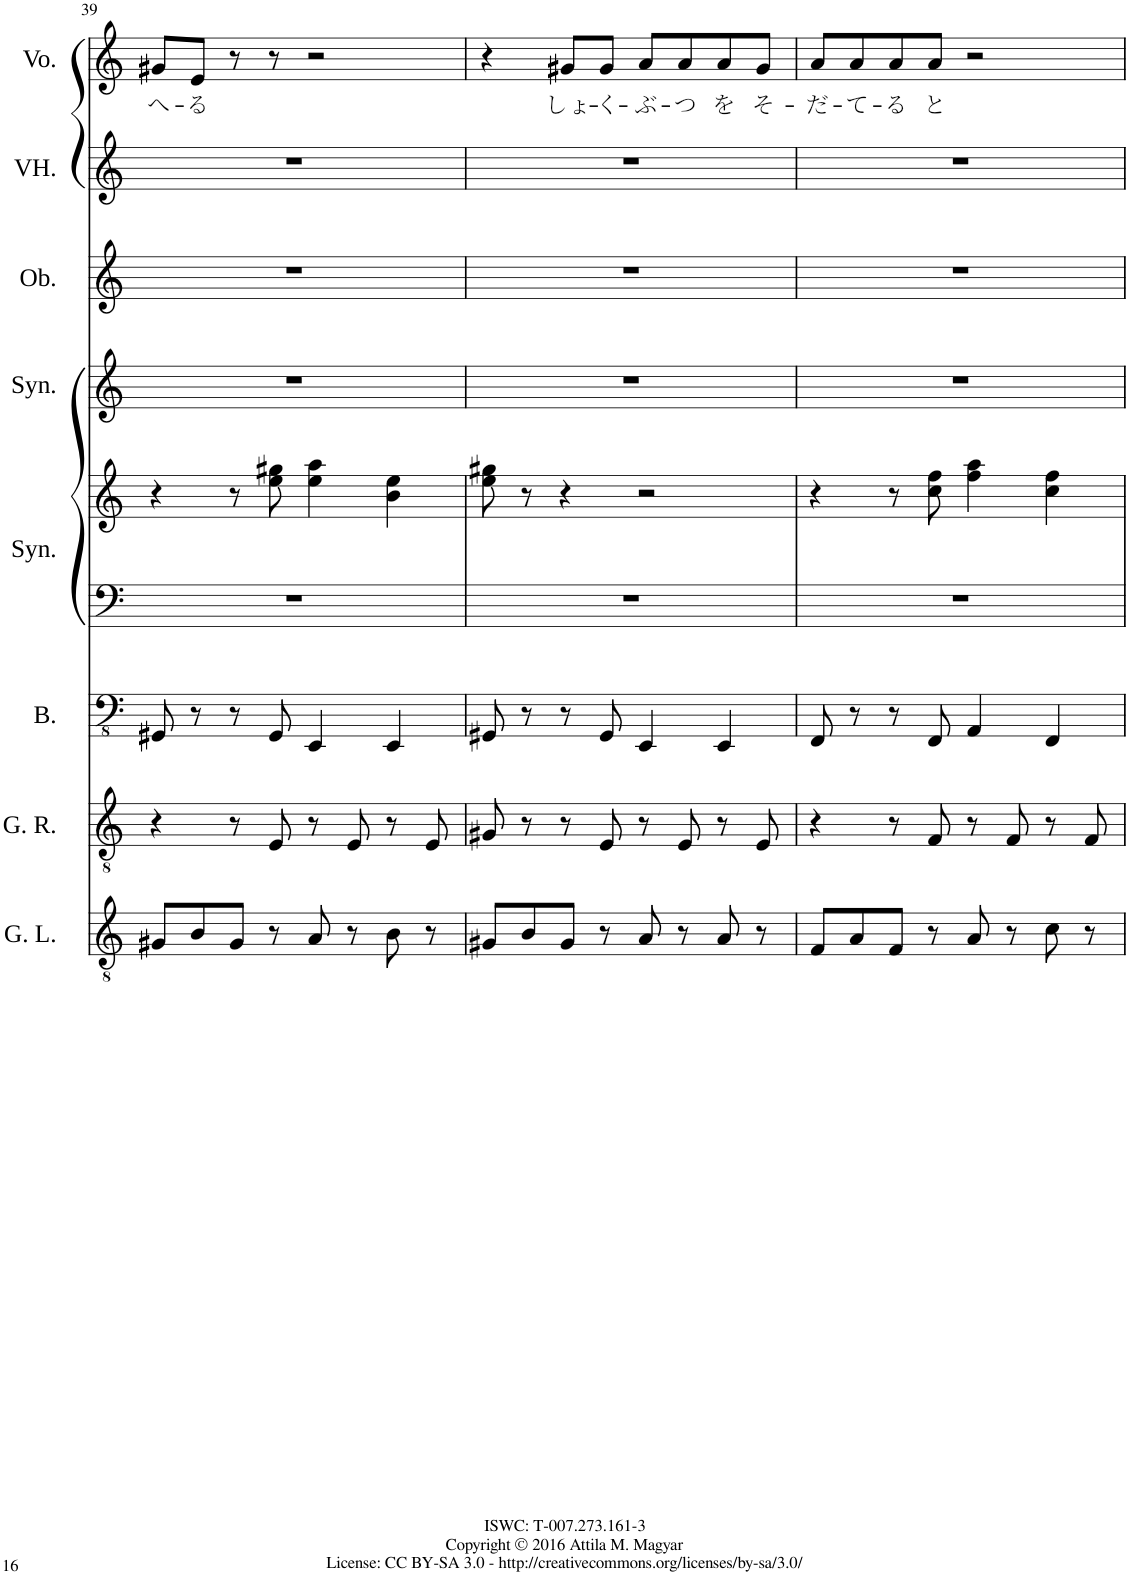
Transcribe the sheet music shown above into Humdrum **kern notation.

**kern	**kern	**kern	**kern	**kern	**kern	**kern	**kern	**kern	**text
*part8	*part7	*part6	*part5	*part5	*part4	*part3	*part2	*part1	*part1
*staff9	*staff8	*staff7	*staff6	*staff5	*staff4	*staff3	*staff2	*staff1	*staff1
*I"Guitar Left	*I"Guitar Right	*I"Bass	*I"Synthesizer	*	*I"Synthesizer	*I"Oboe	*I"Voice Harmony	*I"Voice	*
*I'G. L.	*I'G. R.	*I'B.	*I'Syn.	*	*I'Syn.	*I'Ob.	*I'VH.	*I'Vo.	*
!!LO:PB:g=z
*clefGv2	*clefGv2	*clefFv4	*clefF4	*clefG2	*clefG2	*clefG2	*clefG2	*clefG2	*
*k[]	*k[]	*k[]	*k[]	*k[]	*k[]	*k[]	*k[]	*k[]	*
=39	=39	=39	=39	=39	=39	=39	=39	=39	=39
!	!	!	!	!	!	!	!	!	!LO:LY:b
8G#X/L	4r	8GGG#X/	1r	4r	1r	1r	1r	8g#X/L	へ-
!	!	!	!	!	!	!	!	!	!LO:LY:b
8B/	.	8r	.	.	.	.	.	8e/J	-る
8G#/J	8r	8r	.	8r	.	.	.	8r	.
8r	8E/	8GGG#/	.	8ee\ 8gg#X\	.	.	.	8r	.
8A/	8r	4EEE/	.	4ee\ 4aa\	.	.	.	2r	.
8r	8E/	.	.	.	.	.	.	.	.
8B\	8r	4EEE/	.	4b\ 4ee\	.	.	.	.	.
8r	8E/	.	.	.	.	.	.	.	.
=40	=40	=40	=40	=40	=40	=40	=40	=40	=40
8G#X/L	8G#X/	8GGG#X/	1r	8ee\ 8gg#X\	1r	1r	1r	4r	.
8B/	8r	8r	.	8r	.	.	.	.	.
!	!	!	!	!	!	!	!	!	!LO:LY:b
8G#/J	8r	8r	.	4r	.	.	.	8g#X/L	しょ-
!	!	!	!	!	!	!	!	!	!LO:LY:b
8r	8E/	8GGG#/	.	.	.	.	.	8g#/J	-く-
!	!	!	!	!	!	!	!	!	!LO:LY:b
8A/	8r	4EEE/	.	2r	.	.	.	8a/L	-ぶ-
!	!	!	!	!	!	!	!	!	!LO:LY:b
8r	8E/	.	.	.	.	.	.	8a/	-つ
!	!	!	!	!	!	!	!	!	!LO:LY:b
8A/	8r	4EEE/	.	.	.	.	.	8a/	を
!	!	!	!	!	!	!	!	!	!LO:LY:b
8r	8E/	.	.	.	.	.	.	8g#/J	そ-
=41	=41	=41	=41	=41	=41	=41	=41	=41	=41
!	!	!	!	!	!	!	!	!	!LO:LY:b
8F/L	4r	8FFF/	1r	4r	1r	1r	1r	8a/L	-だ-
!	!	!	!	!	!	!	!	!	!LO:LY:b
8A/	.	8r	.	.	.	.	.	8a/	-て-
!	!	!	!	!	!	!	!	!	!LO:LY:b
8F/J	8r	8r	.	8r	.	.	.	8a/	-る
!	!	!	!	!	!	!	!	!	!LO:LY:b
8r	8F/	8FFF/	.	8cc\ 8ff\	.	.	.	8a/J	と
8A/	8r	4AAA/	.	4ff\ 4aa\	.	.	.	2r	.
8r	8F/	.	.	.	.	.	.	.	.
8c\	8r	4FFF/	.	4cc\ 4ff\	.	.	.	.	.
8r	8F/	.	.	.	.	.	.	.	.
=	=	=	=	=	=	=	=	=	=
*-	*-	*-	*-	*-	*-	*-	*-	*-	*-
